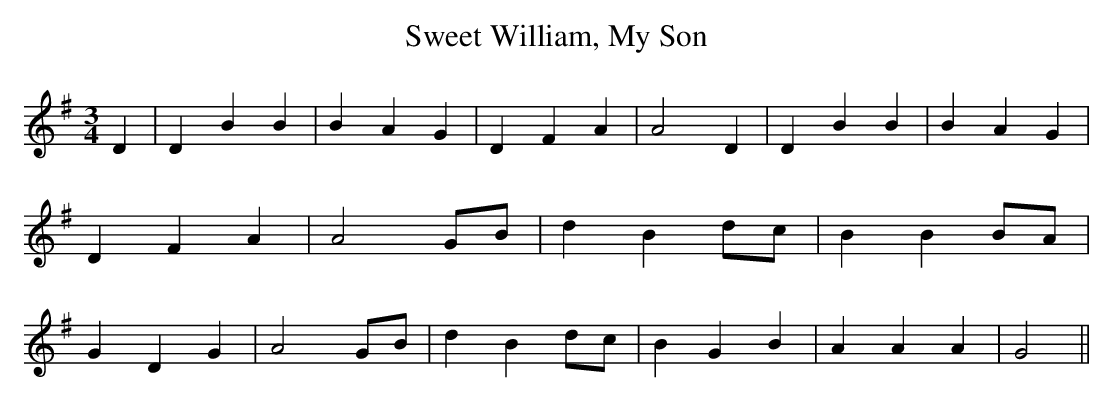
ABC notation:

X:1
T:Sweet William, My Son
M:3/4
L:1/4
K:G
 D| D B B| B- A G| D F A| A2 D| D B B| B- A G| D F A| A2G/2-B/2| d Bd/2-c/2|\
 B B B/2A/2| G D G| A2 G/2B/2| d B d/2c/2| B G B| A A A| G2||
